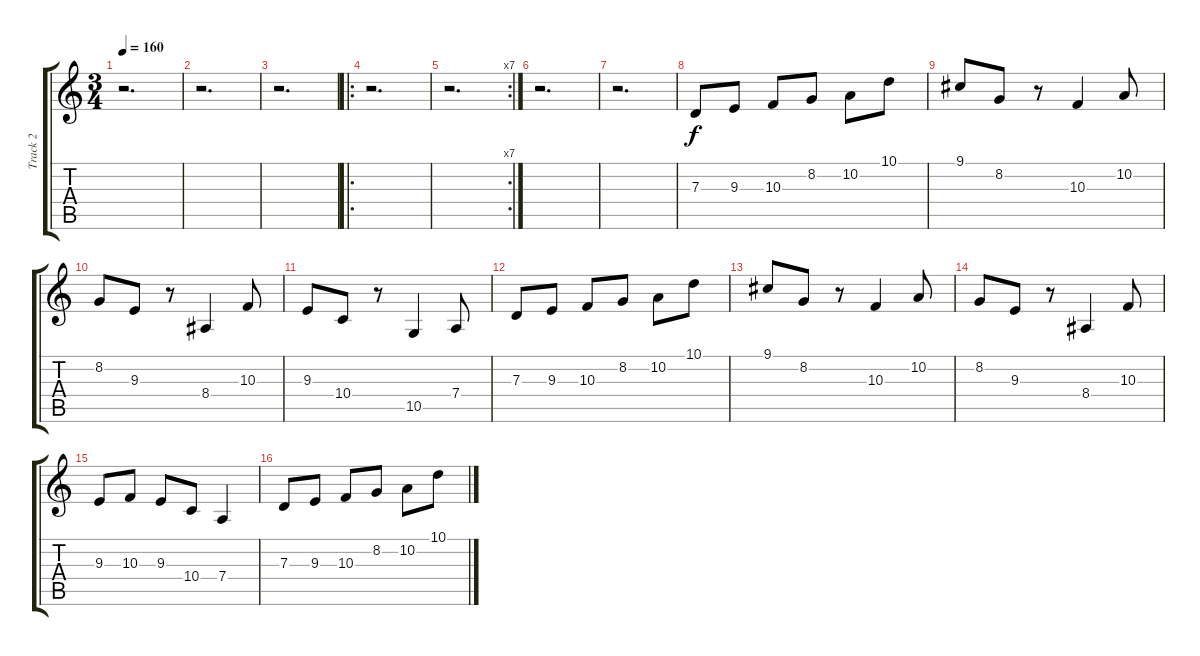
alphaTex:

\track ("Track 2" "Track 2") {instrument violin}
\staff {score tabs}
\tuning (E4 B3 G3 D3 A2 E2) {hide}
\ts (3 4)
\tempo 160
\clef g2
\ks c
r.2{d dy f} |
r.2{d} |
r.2{d} |
\ro
r.2{d} |
\rc 7
r.2{d} |
r.2{d} |
r.2{d} |
7.3.8 9.3.8 10.3.8 8.2.8 10.2.8 10.1.8 |
9.1.8 8.2.8 r.8 10.3.4 10.2.8 |
8.2.8 9.3.8 r.8 8.4.4 10.3.8 |
9.3.8 10.4.8 r.8 10.5.4 7.4.8 |
7.3.8 9.3.8 10.3.8 8.2.8 10.2.8 10.1.8 |
9.1.8 8.2.8 r.8 10.3.4 10.2.8 |
8.2.8 9.3.8 r.8 8.4.4 10.3.8 |
9.3.8 10.3.8 9.3.8 10.4.8 7.4.4 |
7.3.8 9.3.8 10.3.8 8.2.8 10.2.8 10.1.8
